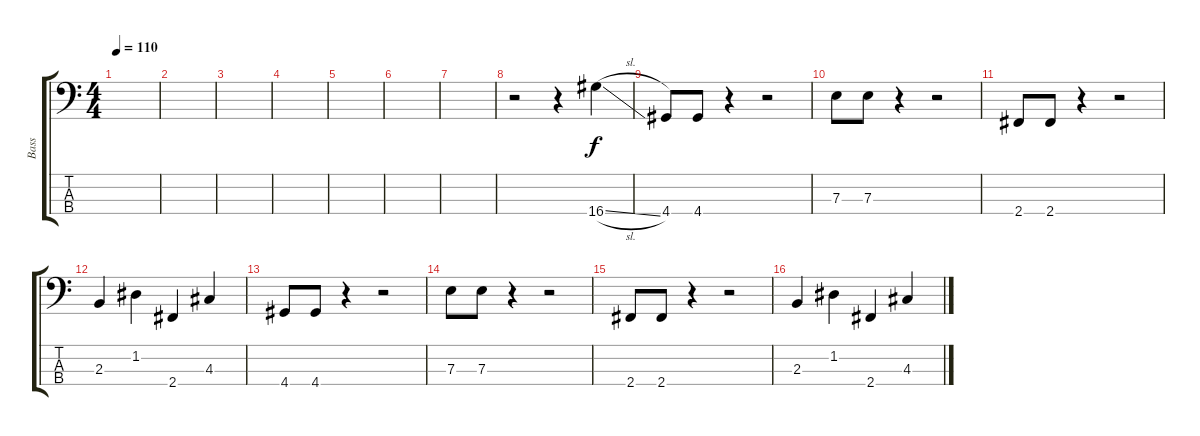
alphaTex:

\track ("Bass" "Bass") {instrument electricbasspick}
\staff {score tabs}
\tuning (G2 D2 A1 E1) {hide}
\ts (4 4)
\tempo 110
\clef f4
\ks c
|
|
|
|
|
|
|
r.2 r.4 16.4{sl}.4 |
4.4.8 4.4.8 r.4 r.2 |
7.3.8 7.3.8 r.4 r.2 |
2.4.8 2.4.8 r.4 r.2 |
2.3.4 1.2.4 2.4.4 4.3.4 |
4.4.8 4.4.8 r.4 r.2 |
7.3.8 7.3.8 r.4 r.2 |
2.4.8 2.4.8 r.4 r.2 |
2.3.4 1.2.4 2.4.4 4.3.4
